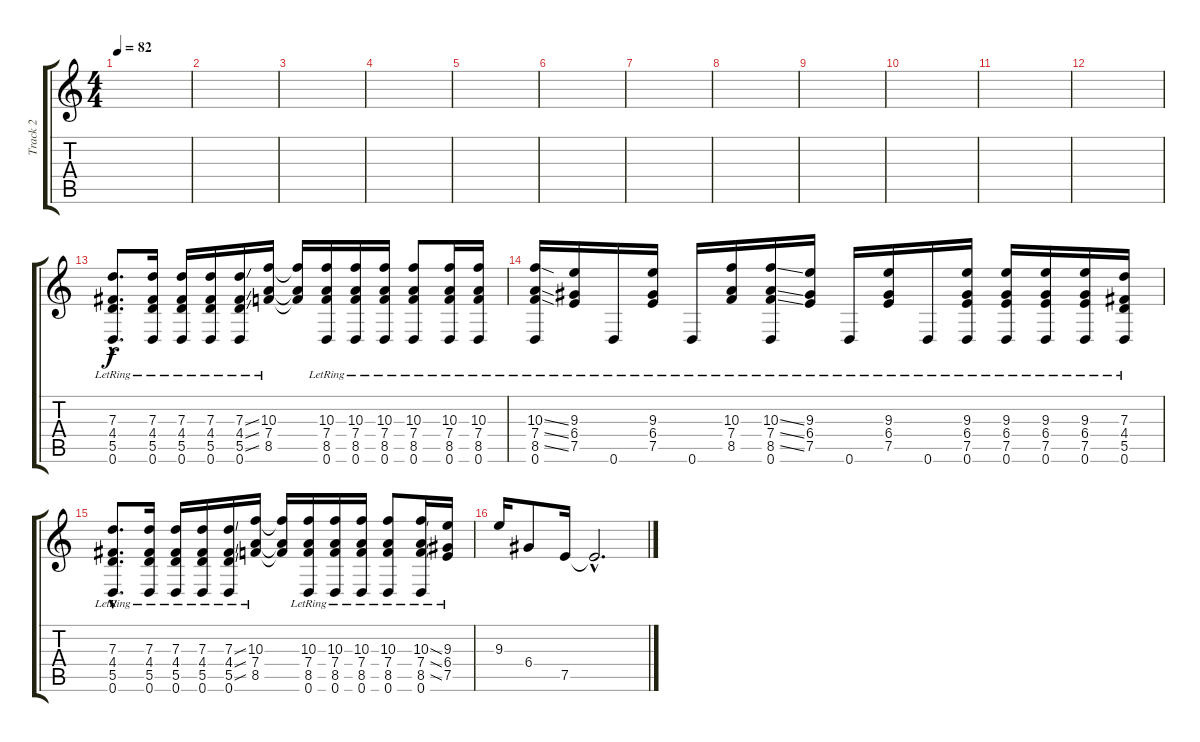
\track ("Track 2" "Track 2") {instrument electricguitarclean}
\staff {score tabs}
\tuning (E4 B3 G3 D3 A2 D2) {hide}
\ts (4 4)
\tempo 82
\clef g2
\ks c
|
|
|
|
|
|
|
|
|
|
|
|
(7.3{hac lr} 4.4{hac lr} 5.5{hac lr} 0.6{hac lr}).8{d} (7.3{lr} 4.4{lr} 5.5{lr} 0.6{lr}).16 (7.3{lr} 4.4{lr} 5.5{lr} 0.6{lr}).16 (7.3{lr} 4.4{lr} 5.5{lr} 0.6{lr}).16 (7.3{ss} 4.4{ss} 5.5{ss} 0.6{lr}).16 (10.3{lr} 7.4{lr} 8.5{lr}).16 (10.3{t} 7.4{t} 8.5{t}).16 (10.3{lr} 7.4{lr} 8.5{lr} 0.6{lr}).16 (10.3{lr} 7.4{lr} 8.5{lr} 0.6{lr}).16 (10.3{lr} 7.4{lr} 8.5{lr} 0.6{lr}).16 (10.3{lr} 7.4{lr} 8.5{lr} 0.6{lr}).8 (10.3{lr} 7.4{lr} 8.5{lr} 0.6{lr}).16 (10.3{lr} 7.4{lr} 8.5{lr} 0.6{lr}).16 |
(10.3{ss} 7.4{ss} 8.5{ss} 0.6{lr}).16 (9.3{lr} 6.4{lr} 7.5{lr}).16 0.6{lr}.16 (9.3{lr} 6.4{lr} 7.5{lr}).16 0.6{lr}.16 (10.3{lr} 7.4{lr} 8.5{lr}).16 (10.3{ss} 7.4{ss} 8.5{ss} 0.6{lr}).16 (9.3{lr} 6.4{lr} 7.5{lr}).16 0.6{lr}.16 (9.3{lr} 6.4{lr} 7.5{lr}).16 0.6{lr}.16 (9.3{lr} 6.4{lr} 7.5{lr} 0.6{lr}).16 (9.3{lr} 6.4{lr} 7.5{lr} 0.6{lr}).16 (9.3{lr} 6.4{lr} 7.5{lr} 0.6{lr}).16 (9.3{lr} 6.4{lr} 7.5{lr} 0.6{lr}).16 (7.3{lr} 4.4{lr} 5.5{lr} 0.6{lr}).16 |
(7.3{hac lr} 4.4{hac lr} 5.5{hac lr} 0.6{hac lr}).8{d} (7.3{lr} 4.4{lr} 5.5{lr} 0.6{lr}).16 (7.3{lr} 4.4{lr} 5.5{lr} 0.6{lr}).16 (7.3{lr} 4.4{lr} 5.5{lr} 0.6{lr}).16 (7.3{ss} 4.4{ss} 5.5{ss} 0.6{lr}).16 (10.3{lr} 7.4{lr} 8.5{lr}).16 (10.3{t} 7.4{t} 8.5{t}).16 (10.3{lr} 7.4{lr} 8.5{lr} 0.6{lr}).16 (10.3{lr} 7.4{lr} 8.5{lr} 0.6{lr}).16 (10.3{lr} 7.4{lr} 8.5{lr} 0.6{lr}).16 (10.3{lr} 7.4{lr} 8.5{lr} 0.6{lr}).8 (10.3{ss} 7.4{ss} 8.5{ss} 0.6{lr}).16 (9.3{lr} 6.4{lr} 7.5{lr}).16 |
9.3.16 6.4.8 7.5.16 7.5{hac t}.2{d}
